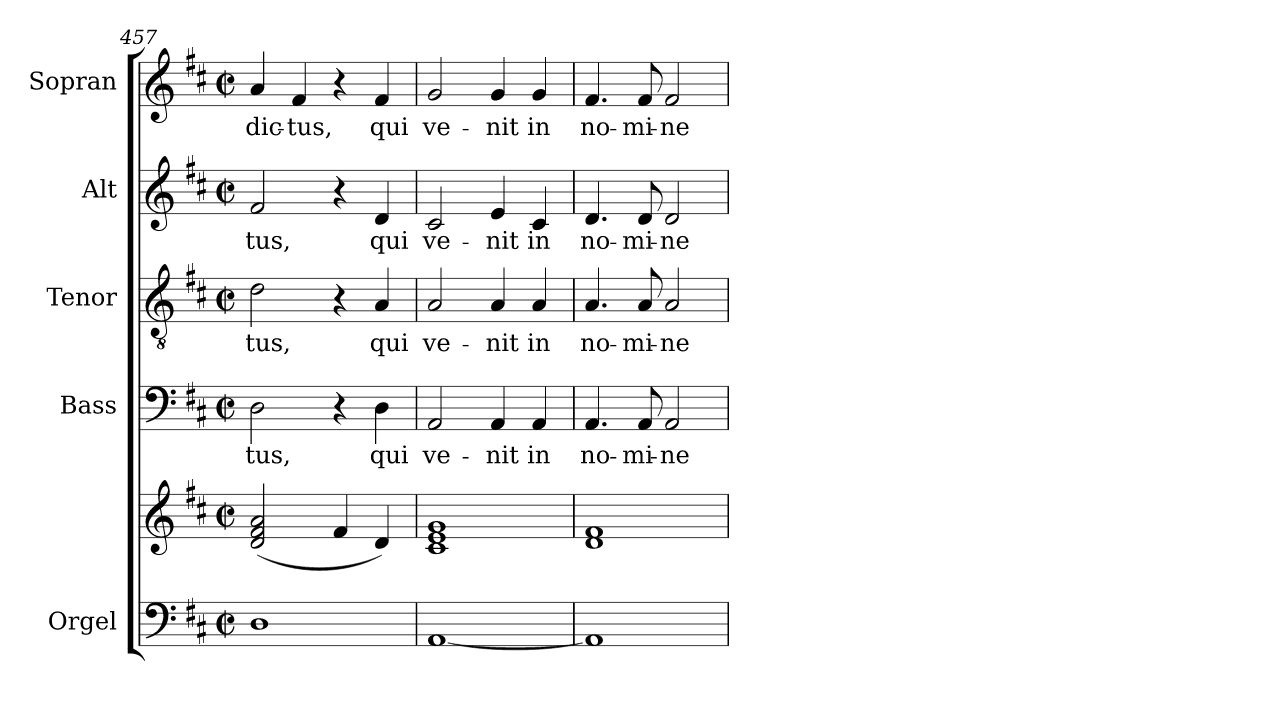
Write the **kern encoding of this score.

**kern	**kern	**kern	**text	**kern	**text	**kern	**text	**kern	**text
*part5	*part5	*part4	*part4	*part3	*part3	*part2	*part2	*part1	*part1
*staff6	*staff5	*staff4	*staff4	*staff3	*staff3	*staff2	*staff2	*staff1	*staff1
*I"Orgel	*	*I"Bass	*	*I"Tenor	*	*I"Alt	*	*I"Sopran	*
*I'Org.	*	*I'B.	*	*I'T.	*	*I'A.	*	*I'S.	*
*clefF4	*clefG2	*clefF4	*	*clefGv2	*	*clefG2	*	*clefG2	*
*k[f#c#]	*k[f#c#]	*k[f#c#]	*	*k[f#c#]	*	*k[f#c#]	*	*k[f#c#]	*
*D:	*D:	*D:	*	*D:	*	*D:	*	*D:	*
*M2/2	*M2/2	*M2/2	*	*M2/2	*	*M2/2	*	*M2/2	*
*met(c|)	*met(c|)	*met(c|)	*	*met(c|)	*	*met(c|)	*	*met(c|)	*
=457	=457	=457	=457	=457	=457	=457	=457	=457	=457
!	!	!	!LO:LY:b	!	!LO:LY:b	!	!LO:LY:b	!	!LO:LY:b
1D	(<2d/ 2f#/ 2a/	2D\	-tus,	2d\	-tus,	2f#/	-tus,	4a/	-dic-
!	!	!	!	!	!	!	!	!	!LO:LY:b
.	.	.	.	.	.	.	.	4f#/	-tus,
.	4f#/	4r	.	4r	.	4r	.	4r	.
!	!	!	!LO:LY:b	!	!LO:LY:b	!	!LO:LY:b	!	!LO:LY:b
.	4d/)	4D\	qui	4A/	qui	4d/	qui	4f#/	qui
=458	=458	=458	=458	=458	=458	=458	=458	=458	=458
!	!	!	!LO:LY:b	!	!LO:LY:b	!	!LO:LY:b	!	!LO:LY:b
[1AA	1c# 1e 1g	2AA/	ve-	2A/	ve-	2c#/	ve-	2g/	ve-
!	!	!	!LO:LY:b	!	!LO:LY:b	!	!LO:LY:b	!	!LO:LY:b
.	.	4AA/	-nit	4A/	-nit	4e/	-nit	4g/	-nit
!	!	!	!LO:LY:b	!	!LO:LY:b	!	!LO:LY:b	!	!LO:LY:b
.	.	4AA/	in	4A/	in	4c#/	in	4g/	in
=459	=459	=459	=459	=459	=459	=459	=459	=459	=459
!	!	!	!LO:LY:b	!	!LO:LY:b	!	!LO:LY:b	!	!LO:LY:b
1AA]	1d 1f#	4.AA/	no-	4.A/	no-	4.d/	no-	4.f#/	no-
!	!	!	!LO:LY:b	!	!LO:LY:b	!	!LO:LY:b	!	!LO:LY:b
.	.	8AA/	-mi-	8A/	-mi-	8d/	-mi-	8f#/	-mi-
!	!	!	!LO:LY:b	!	!LO:LY:b	!	!LO:LY:b	!	!LO:LY:b
.	.	2AA/	-ne	2A/	-ne	2d/	-ne	2f#/	-ne
=	=	=	=	=	=	=	=	=	=
*-	*-	*-	*-	*-	*-	*-	*-	*-	*-
